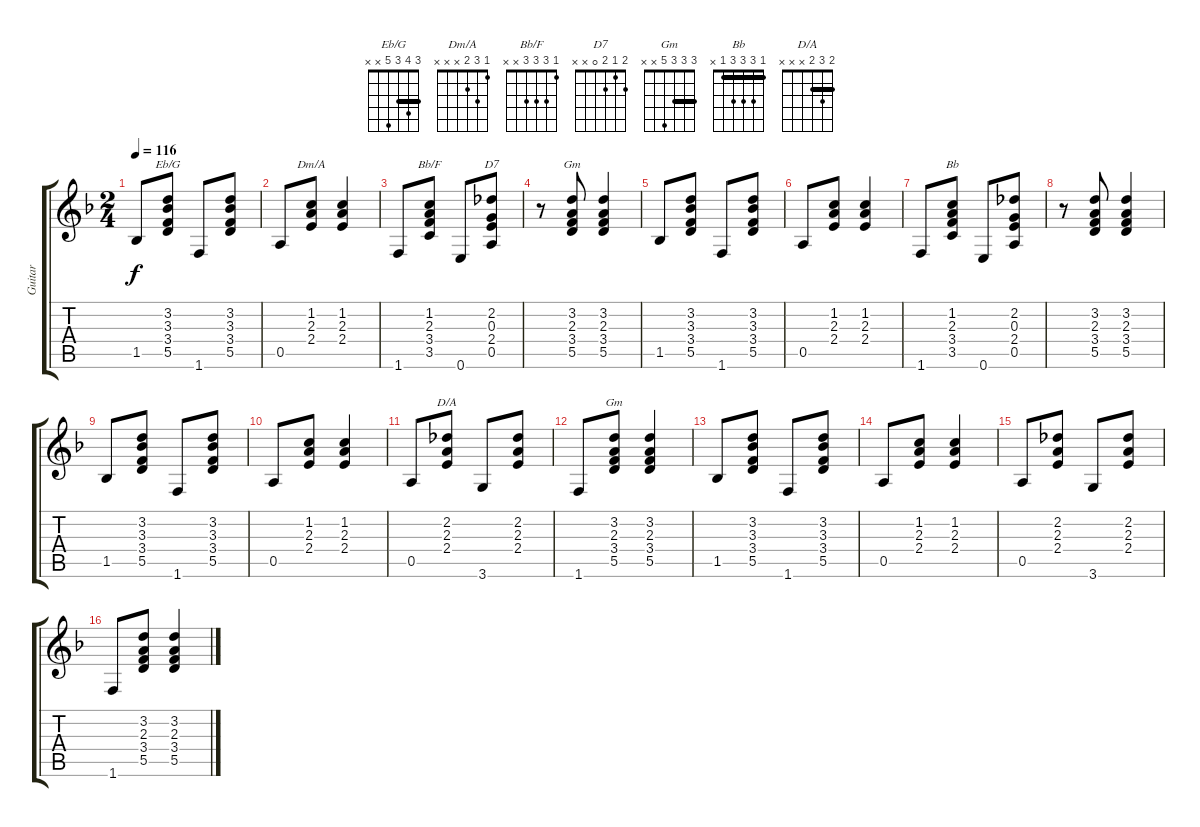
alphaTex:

\track ("Guitar" "Guitar") {instrument acousticguitarnylon}
\staff {score tabs}
\tuning (E4 B3 G3 D3 A2 E2) {hide}
\chord ("Eb/G" 3 4 3 5 x x) {barre 3}
\chord ("Dm/A" 1 3 2 x x x)
\chord ("Bb/F" 1 3 3 3 x x)
\chord ("D7" 2 1 2 0 x x)
\chord ("Gm" 3 3 3 5 x 3) {barre 3}
\chord ("Bb" 1 3 3 3 1 x) {barre 1}
\chord ("D/A" 2 3 2 x x x) {barre 2}
\chord ("Gm" 3 3 3 5 x x) {barre 3}
\ts (2 4)
\tempo 116
\clef g2
\ks dminor
1.5.8{dy f} (3.2 3.3 3.4 5.5).8{ch "Eb/G"} 1.6.8 (3.2 3.3 3.4 5.5).8 |
0.5.8 (1.2 2.3 2.4).8{ch "Dm/A"} (1.2 2.3 2.4).4 |
1.6.8 (1.2 2.3 3.4 3.5).8{ch "Bb/F"} 0.6.8 (2.2 0.3 2.4 0.5).8{ch "D7"} |
r.8 (3.2 2.3 3.4 5.5).8{ch "Gm"} (3.2 2.3 3.4 5.5).4 |
1.5.8 (3.2 3.3 3.4 5.5).8 1.6.8 (3.2 3.3 3.4 5.5).8 |
0.5.8 (1.2 2.3 2.4).8 (1.2 2.3 2.4).4 |
1.6.8 (1.2 2.3 3.4 3.5).8{ch "Bb"} 0.6.8 (2.2 0.3 2.4 0.5).8 |
r.8 (3.2 2.3 3.4 5.5).8 (3.2 2.3 3.4 5.5).4 |
1.5.8 (3.2 3.3 3.4 5.5).8 1.6.8 (3.2 3.3 3.4 5.5).8 |
0.5.8 (1.2 2.3 2.4).8 (1.2 2.3 2.4).4 |
0.5.8 (2.2 2.3 2.4).8{ch "D/A"} 3.6.8 (2.2 2.3 2.4).8 |
1.6.8 (3.2 2.3 3.4 5.5).8{ch "Gm"} (3.2 2.3 3.4 5.5).4 |
1.5.8 (3.2 3.3 3.4 5.5).8 1.6.8 (3.2 3.3 3.4 5.5).8 |
0.5.8 (1.2 2.3 2.4).8 (1.2 2.3 2.4).4 |
0.5.8 (2.2 2.3 2.4).8 3.6.8 (2.2 2.3 2.4).8 |
1.6.8 (3.2 2.3 3.4 5.5).8 (3.2 2.3 3.4 5.5).4
